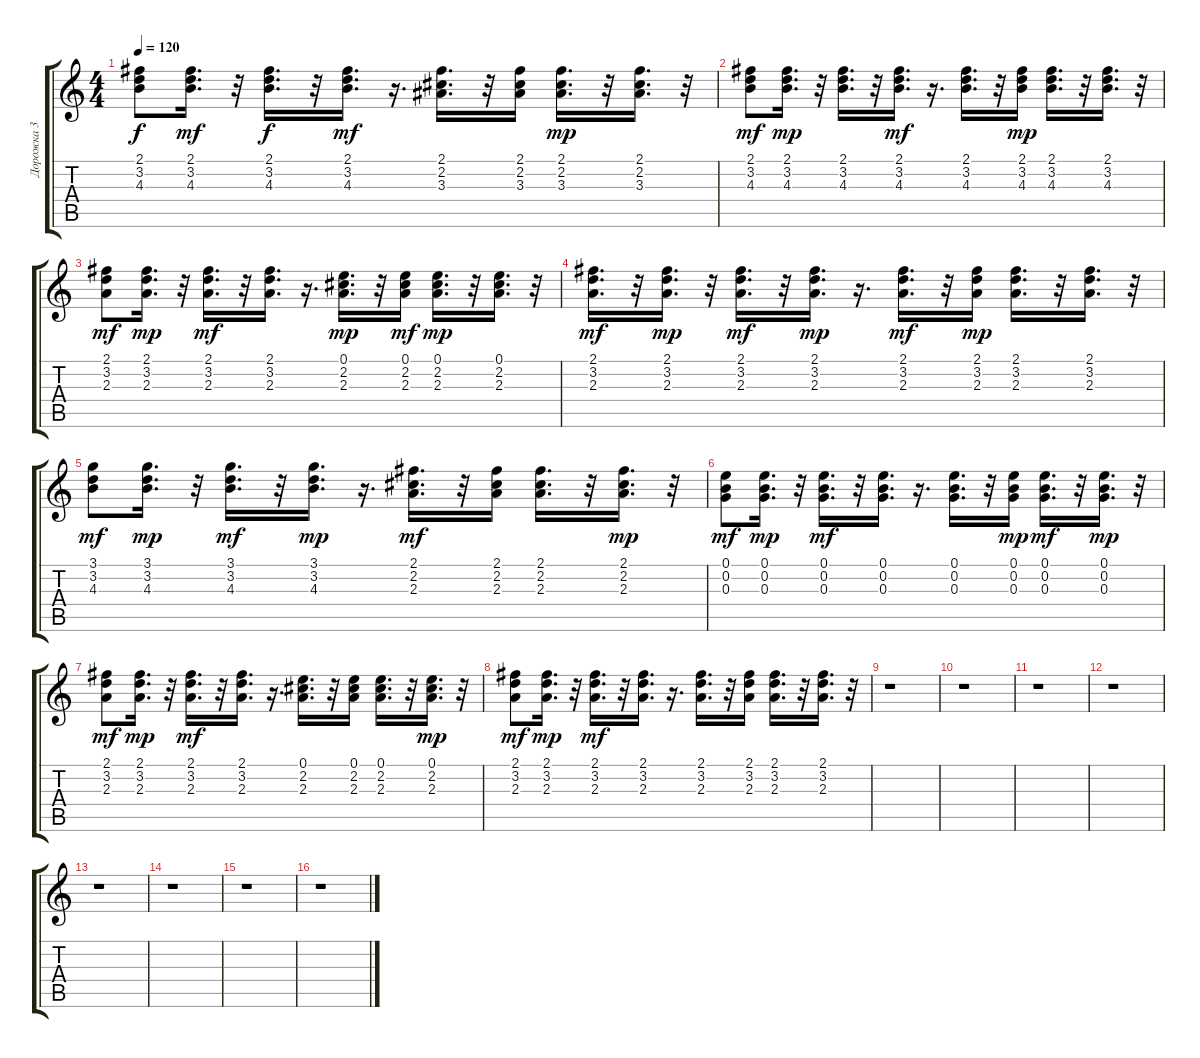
\track ("Дорожка 3" "Дорожка 3") {instrument acousticguitarsteel}
\staff {score tabs}
\tuning (E4 B3 G3 D3 A2 E2) {hide}
\ts (4 4)
\tempo 120
\clef g2
\ks c
(2.1 3.2 4.3).8{dy f} (2.1 3.2 4.3).16{d dy mf} r.32 (2.1 3.2 4.3).16{d dy f} r.32 (2.1 3.2 4.3).16{d dy mf} r.16{d} (2.1 2.2 3.3).16{d} r.32 (2.1 2.2 3.3).16 (2.1 2.2 3.3).16{d dy mp} r.32 (2.1 2.2 3.3).16{d} r.32 |
(2.1 3.2 4.3).8{dy mf} (2.1 3.2 4.3).16{d dy mp} r.32 (2.1 3.2 4.3).16{d} r.32 (2.1 3.2 4.3).16{d dy mf} r.16{d} (2.1 3.2 4.3).16{d} r.32 (2.1 3.2 4.3).16{dy mp} (2.1 3.2 4.3).16{d} r.32 (2.1 3.2 4.3).16{d} r.32 |
(2.1 3.2 2.3).8{dy mf} (2.1 3.2 2.3).16{d dy mp} r.32 (2.1 3.2 2.3).16{d dy mf} r.32 (2.1 3.2 2.3).16{d} r.16{d} (0.1 2.2 2.3).16{d dy mp} r.32 (0.1 2.2 2.3).16{dy mf} (0.1 2.2 2.3).16{d dy mp} r.32 (0.1 2.2 2.3).16{d} r.32 |
(2.1 3.2 2.3).16{d dy mf} r.32 (2.1 3.2 2.3).16{d dy mp} r.32 (2.1 3.2 2.3).16{d dy mf} r.32 (2.1 3.2 2.3).16{d dy mp} r.16{d} (2.1 3.2 2.3).16{d dy mf} r.32 (2.1 3.2 2.3).16{dy mp} (2.1 3.2 2.3).16{d} r.32 (2.1 3.2 2.3).16{d} r.32 |
(3.1 3.2 4.3).8{dy mf} (3.1 3.2 4.3).16{d dy mp} r.32 (3.1 3.2 4.3).16{d dy mf} r.32 (3.1 3.2 4.3).16{d dy mp} r.16{d} (2.1 2.2 2.3).16{d dy mf} r.32 (2.1 2.2 2.3).16 (2.1 2.2 2.3).16{d} r.32 (2.1 2.2 2.3).16{d dy mp} r.32 |
(0.1 0.2 0.3).8{dy mf} (0.1 0.2 0.3).16{d dy mp} r.32 (0.1 0.2 0.3).16{d dy mf} r.32 (0.1 0.2 0.3).16{d} r.16{d} (0.1 0.2 0.3).16{d} r.32 (0.1 0.2 0.3).16{dy mp} (0.1 0.2 0.3).16{d dy mf} r.32 (0.1 0.2 0.3).16{d dy mp} r.32 |
(2.1 3.2 2.3).8{dy mf} (2.1 3.2 2.3).16{d dy mp} r.32 (2.1 3.2 2.3).16{d dy mf} r.32 (2.1 3.2 2.3).16{d} r.16{d} (0.1 2.2 2.3).16{d} r.32 (0.1 2.2 2.3).16 (0.1 2.2 2.3).16{d} r.32 (0.1 2.2 2.3).16{d dy mp} r.32 |
(2.1 3.2 2.3).8{dy mf} (2.1 3.2 2.3).16{d dy mp} r.32 (2.1 3.2 2.3).16{d dy mf} r.32 (2.1 3.2 2.3).16{d} r.16{d} (2.1 3.2 2.3).16{d} r.32 (2.1 3.2 2.3).16 (2.1 3.2 2.3).16{d} r.32 (2.1 3.2 2.3).16{d} r.32 |
r.1 |
r.1 |
r.1 |
r.1 |
r.1 |
r.1 |
r.1 |
r.1
